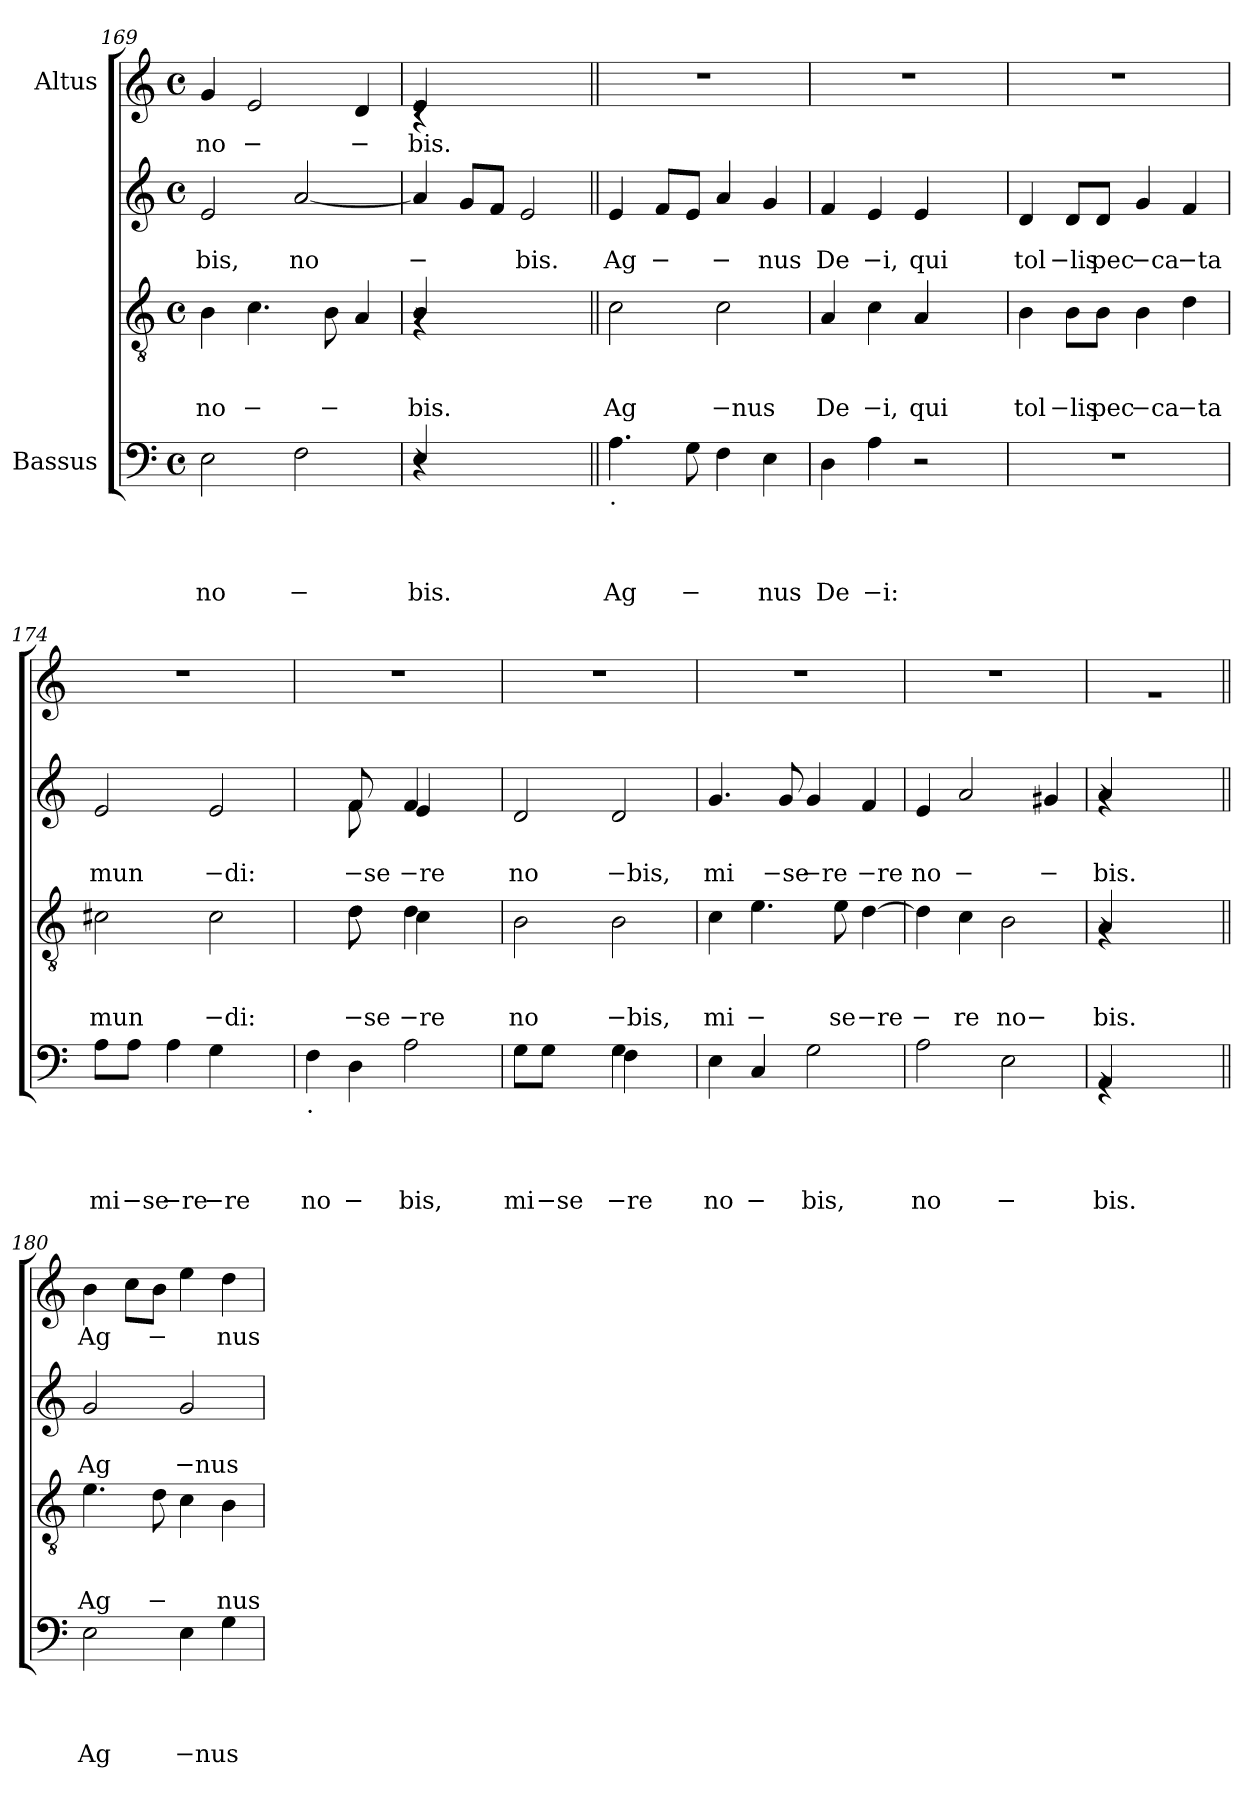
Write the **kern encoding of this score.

**kern	**text	**text	**text	**text	**kern	**text	**text	**text	**kern	**text	**text	**kern	**text
*part4	*part4	*part4	*part4	*part4	*part3	*part3	*part3	*part3	*part2	*part2	*part2	*part1	*part1
*staff4	*staff4	*staff4	*staff4	*staff4	*staff3	*staff3	*staff3	*staff3	*staff2	*staff2	*staff2	*staff1	*staff1
*I"Bassus	*	*	*	*	*	*	*	*	*	*	*	*I"Altus	*
*clefF4	*	*	*	*	*clefGv2	*	*	*	*clefG2	*	*	*clefG2	*
*k[]	*	*	*	*	*k[]	*	*	*	*k[]	*	*	*k[]	*
*C:	*	*	*	*	*C:	*	*	*	*C:	*	*	*C:	*
*M4/4	*	*	*	*	*M4/4	*	*	*	*M4/4	*	*	*M4/4	*
*met(c)	*	*	*	*	*met(c)	*	*	*	*met(c)	*	*	*met(c)	*
=169	=169	=169	=169	=169	=169	=169	=169	=169	=169	=169	=169	=169	=169
!	!	!	!	!LO:LY:b	!	!	!	!LO:LY:b	!	!	!LO:LY:b	!	!LO:LY:b
2E\	.	.	.	no	4B\	.	.	no	2e/	.	bis,	4g/	no
!	!	!	!	!	!	!	!	!LO:LY:b	!	!	!	!	!LO:LY:b
.	.	.	.	.	4.c\	.	.	−	.	.	.	2e/	−
!	!	!	!	!LO:LY:b	!	!	!	!	!	!	!LO:LY:b	!	!
2F\	.	.	.	−	.	.	.	.	[<2a/	.	no	.	.
!	!	!	!	!	!	!	!	!LO:LY:b	!	!	!	!	!
.	.	.	.	.	8B\	.	.	−	.	.	.	.	.
!	!	!	!	!	!	!	!	!	!	!	!	!	!LO:LY:b
.	.	.	.	.	4A/	.	.	.	.	.	.	4d/	−
=170	=170	=170	=170	=170	=170	=170	=170	=170	=170	=170	=170	=170	=170
!LO:N:head=solid	!	!	!	!LO:LY:b	!LO:N:head=solid	!	!	!LO:LY:b	!	!	!LO:LY:b	!LO:N:head=solid	!LO:LY:b
*^	*	*	*	*	*^	*	*	*	*	*	*	*^	*
4E/	4rC	.	.	.	bis.	4B/	4rG	.	.	bis.	4a/]	.	−	4e/	4rc	bis.
2.ryy	2.ryy	.	.	.	.	2.ryy	2.ryy	.	.	.	8g/L	.	.	2.ryy	2.ryy	.
.	.	.	.	.	.	.	.	.	.	.	8f/J	.	.	.	.	.
!	!	!	!	!	!	!	!	!	!	!	!	!	!LO:LY:b	!	!	!
.	.	.	.	.	.	.	.	.	.	.	2e/	.	bis.	.	.	.
*v	*v	*	*	*	*	*	*	*	*	*	*	*	*	*v	*v	*
*	*	*	*	*	*v	*v	*	*	*	*	*	*	*	*
!!LO:PB:g=z
=171||	=171||	=171||	=171||	=171||	=171||	=171||	=171||	=171||	=171||	=171||	=171||	=171||	=171||
!LO:TX:b:t=.	!	!	!	!	!	!	!	!	!	!	!	!	!
!	!	!	!	!LO:LY:b	!	!	!	!LO:LY:b	!	!	!LO:LY:b	!	!
4.A\	.	.	.	Ag	2c\	.	.	Ag	4e/	.	Ag	1r	.
!	!	!	!	!	!	!	!	!	!	!	!LO:LY:b	!	!
.	.	.	.	.	.	.	.	.	8f/L	.	−	.	.
!	!	!	!	!LO:LY:b	!	!	!	!	!	!	!	!	!
8G\	.	.	.	−	.	.	.	.	8e/J	.	.	.	.
!	!	!	!	!	!	!	!	!LO:LY:b:rj	!	!	!LO:LY:b	!	!
4F\	.	.	.	.	2c\	.	.	−nus	4a/	.	−	.	.
!	!	!	!	!LO:LY:b	!	!	!	!	!	!	!LO:LY:b	!	!
4E\	.	.	.	nus	.	.	.	.	4g/	.	nus	.	.
=172	=172	=172	=172	=172	=172	=172	=172	=172	=172	=172	=172	=172	=172
!	!	!	!	!LO:LY:b	!	!	!	!LO:LY:b	!	!	!LO:LY:b	!	!
4D\	.	.	.	De	4A/	.	.	De	4f/	.	De	1r	.
!	!	!	!	!LO:LY:b:rj	!	!	!	!LO:LY:b:rj	!	!	!LO:LY:b:rj	!	!
4A\	.	.	.	−i:	4c\	.	.	−i,	4e/	.	−i,	.	.
!	!	!	!	!	!	!	!	!LO:LY:b	!	!	!LO:LY:b	!	!
2r	.	.	.	.	4A/	.	.	qui	4e/	.	qui	.	.
.	.	.	.	.	4ryy	.	.	.	4ryy	.	.	.	.
=173	=173	=173	=173	=173	=173	=173	=173	=173	=173	=173	=173	=173	=173
!	!	!	!	!	!	!	!	!LO:LY:b	!	!	!LO:LY:b	!	!
1r	.	.	.	.	4B\	.	.	tol	4d/	.	tol	1r	.
!	!	!	!	!	!	!	!	!LO:LY:b:rj	!	!	!LO:LY:b:rj	!	!
.	.	.	.	.	8B\L	.	.	−lis	8d/L	.	−lis	.	.
!	!	!	!	!	!	!	!	!LO:LY:b	!	!	!LO:LY:b	!	!
.	.	.	.	.	8B\J	.	.	pec	8d/J	.	pec	.	.
!	!	!	!	!	!	!	!	!LO:LY:b:rj	!	!	!LO:LY:b:rj	!	!
.	.	.	.	.	4B\	.	.	−ca	4g/	.	−ca	.	.
!	!	!	!	!	!	!	!	!LO:LY:b:rj	!	!	!LO:LY:b:rj	!	!
.	.	.	.	.	4d\	.	.	−ta	4f/	.	−ta	.	.
=174	=174	=174	=174	=174	=174	=174	=174	=174	=174	=174	=174	=174	=174
!	!	!	!	!LO:LY:b	!	!	!	!LO:LY:b	!	!	!LO:LY:b	!	!
8A\L	.	.	.	mi	2c#X\	.	.	mun	2e/	.	mun	1r	.
!	!	!	!	!LO:LY:b:rj	!	!	!	!	!	!	!	!	!
8A\J	.	.	.	−se	.	.	.	.	.	.	.	.	.
!	!	!	!	!LO:LY:b:rj	!	!	!	!	!	!	!	!	!
4A\	.	.	.	−re	.	.	.	.	.	.	.	.	.
!	!	!	!	!LO:LY:b:rj	!	!	!	!LO:LY:b:rj	!	!	!LO:LY:b:rj	!	!
4G\	.	.	.	−re	2c#\	.	.	−di:	2e/	.	−di:	.	.
4ryy	.	.	.	.	.	.	.	.	.	.	.	.	.
!!LO:LB:g=z
=175	=175	=175	=175	=175	=175	=175	=175	=175	=175	=175	=175	=175	=175
!LO:TX:b:t=.	!	!	!	!	!	!	!	!	!	!	!	!	!
!	!	!	!	!LO:LY:b	!	!	!	!	!	!	!	!	!
*	*	*	*	*	*^	*	*	*	*^	*	*	*	*
*	*	*	*	*	*	*^	*	*	*	*	*^	*	*	*	*
4F\	.	.	.	no	4ryy	4ryy	2ryy	.	.	.	4ryy	4ryy	2ryy	.	.	1r	.
!	!	!	!	!LO:LY:b	!	!	!	!	!	!LO:LY:b	!	!	!	!	!	!	!
!	!	!	!	!	!	!	!	!	!	!LO:LY:b:rj	!	!	!	!	!LO:LY:b	!	!
!	!	!	!	!	!	!	!	!	!	!	!	!	!	!	!LO:LY:b:rj	!	!
4D\	.	.	.	−	8d\	8d\	.	.	.	−se	8f/	8f\	.	.	−se	.	.
.	.	.	.	.	4ryy	8ryy	.	.	.	.	4ryy	8ryy	.	.	.	.	.
!	!	!	!	!LO:LY:b	!	!	!	!	!	!LO:LY:b:rj	!	!	!	!	!	!	!
!	!	!	!	!	!	!	!	!	!	!LO:LY:b:rj	!	!	!	!	!LO:LY:b:rj	!	!
!	!	!	!	!	!	!	!	!	!	!	!	!	!	!	!LO:LY:b:rj	!	!
2A\	.	.	.	bis,	.	4d\	4c\	.	.	−re	.	4f/	4e/	.	−re	.	.
.	.	.	.	.	4.ryy	.	.	.	.	.	4.ryy	.	.	.	.	.	.
.	.	.	.	.	.	4ryy	4ryy	.	.	.	.	4ryy	4ryy	.	.	.	.
=176	=176	=176	=176	=176	=176	=176	=176	=176	=176	=176	=176	=176	=176	=176	=176	=176	=176
!	!	!	!	!LO:LY:b	!	!	!	!	!	!LO:LY:b	!	!	!	!	!LO:LY:b	!	!
*	*	*	*	*	*v	*v	*v	*	*	*	*	*	*	*	*	*	*
*^	*	*	*	*	*	*	*	*	*v	*v	*v	*	*	*	*
8G\L	2ryy	.	.	.	mi	2B\	.	.	no	2d/	.	no	1r	.
!	!	!	!	!	!LO:LY:b:rj	!	!	!	!	!	!	!	!	!
8G\J	.	.	.	.	−se	.	.	.	.	.	.	.	.	.
4ryy	.	.	.	.	.	.	.	.	.	.	.	.	.	.
!	!	!	!	!	!LO:LY:b:rj	!	!	!	!	!	!	!	!	!
!	!	!	!	!	!LO:LY:b:rj	!	!	!	!LO:LY:b:rj	!	!	!LO:LY:b:rj	!	!
4G\	4F\	.	.	.	−re	2B\	.	.	−bis,	2d/	.	−bis,	.	.
4ryy	4ryy	.	.	.	.	.	.	.	.	.	.	.	.	.
=177	=177	=177	=177	=177	=177	=177	=177	=177	=177	=177	=177	=177	=177	=177
!	!	!	!	!	!LO:LY:b	!	!	!	!LO:LY:b	!	!	!LO:LY:b	!	!
*v	*v	*	*	*	*	*	*	*	*	*	*	*	*	*
4E\	.	.	.	no	4c\	.	.	mi	4.g/	.	mi	1r	.
!	!	!	!	!LO:LY:b	!	!	!	!LO:LY:b	!	!	!	!	!
4C/	.	.	.	−	4.e\	.	.	−	.	.	.	.	.
!	!	!	!	!	!	!	!	!	!	!	!LO:LY:b:rj	!	!
.	.	.	.	.	.	.	.	.	8g/	.	−se	.	.
!	!	!	!	!LO:LY:b	!	!	!	!	!	!	!LO:LY:b:rj	!	!
2G\	.	.	.	bis,	.	.	.	.	4g/	.	−re	.	.
!	!	!	!	!	!	!	!	!LO:LY:b	!	!	!	!	!
.	.	.	.	.	8e\	.	.	se	.	.	.	.	.
!	!	!	!	!	!	!	!	!LO:LY:b:rj	!	!	!LO:LY:b:rj	!	!
.	.	.	.	.	[>4d\	.	.	−re	4f/	.	−re	.	.
=178	=178	=178	=178	=178	=178	=178	=178	=178	=178	=178	=178	=178	=178
!	!	!	!	!LO:LY:b	!	!	!	!LO:LY:b	!	!	!LO:LY:b	!	!
2A\	.	.	.	no	4d\]	.	.	−	4e/	.	no	1r	.
!	!	!	!	!	!	!	!	!LO:LY:b	!	!	!LO:LY:b	!	!
.	.	.	.	.	4c\	.	.	re	2a/	.	−	.	.
!	!	!	!	!LO:LY:b	!	!	!	!LO:LY:b	!	!	!	!	!
2E\	.	.	.	−	2B\	.	.	no−	.	.	.	.	.
!	!	!	!	!	!	!	!	!	!	!	!LO:LY:b	!	!
.	.	.	.	.	.	.	.	.	4g#X/	.	−	.	.
=179	=179	=179	=179	=179	=179	=179	=179	=179	=179	=179	=179	=179	=179
!LO:N:head=solid	!	!	!	!LO:LY:b	!LO:N:head=solid	!	!	!LO:LY:b	!LO:N:head=solid	!	!LO:LY:b	!LO:N:vis=1	!
*^	*	*	*	*	*^	*	*	*	*^	*	*	*	*
4AA/	4rFF	.	.	.	bis.	4A/	4rF	.	.	bis.	4a/	4rf	.	bis.	1ra	.
2.ryy	2.ryy	.	.	.	.	2.ryy	2.ryy	.	.	.	2.ryy	2.ryy	.	.	.	.
!!LO:LB:g=z
=180||	=180||	=180||	=180||	=180||	=180||	=180||	=180||	=180||	=180||	=180||	=180||	=180||	=180||	=180||	=180||	=180||
!LO:TX:b:t=.	!	!	!	!	!	!	!	!	!	!	!	!	!	!	!	!
!	!	!	!	!	!LO:LY:b	!	!	!	!	!LO:LY:b	!	!	!	!LO:LY:b	!	!LO:LY:b
*v	*v	*	*	*	*	*	*	*	*	*	*v	*v	*	*	*	*
*	*	*	*	*	*v	*v	*	*	*	*	*	*	*	*
2E\	.	.	.	Ag	4.e\	.	.	Ag	2g/	.	Ag	4b\	Ag
.	.	.	.	.	.	.	.	.	.	.	.	8cc\L	.
!	!	!	!	!	!	!	!	!LO:LY:b	!	!	!	!	!LO:LY:b
.	.	.	.	.	8d\	.	.	−	.	.	.	8b\J	−
!	!	!	!	!LO:LY:b:rj	!	!	!	!	!	!	!LO:LY:b:rj	!	!
4E\	.	.	.	−nus	4c\	.	.	.	2g/	.	−nus	4ee\	.
!	!	!	!	!	!	!	!	!LO:LY:b	!	!	!	!	!LO:LY:b
4G\	.	.	.	.	4B\	.	.	nus	.	.	.	4dd\	nus
=	=	=	=	=	=	=	=	=	=	=	=	=	=
*-	*-	*-	*-	*-	*-	*-	*-	*-	*-	*-	*-	*-	*-
